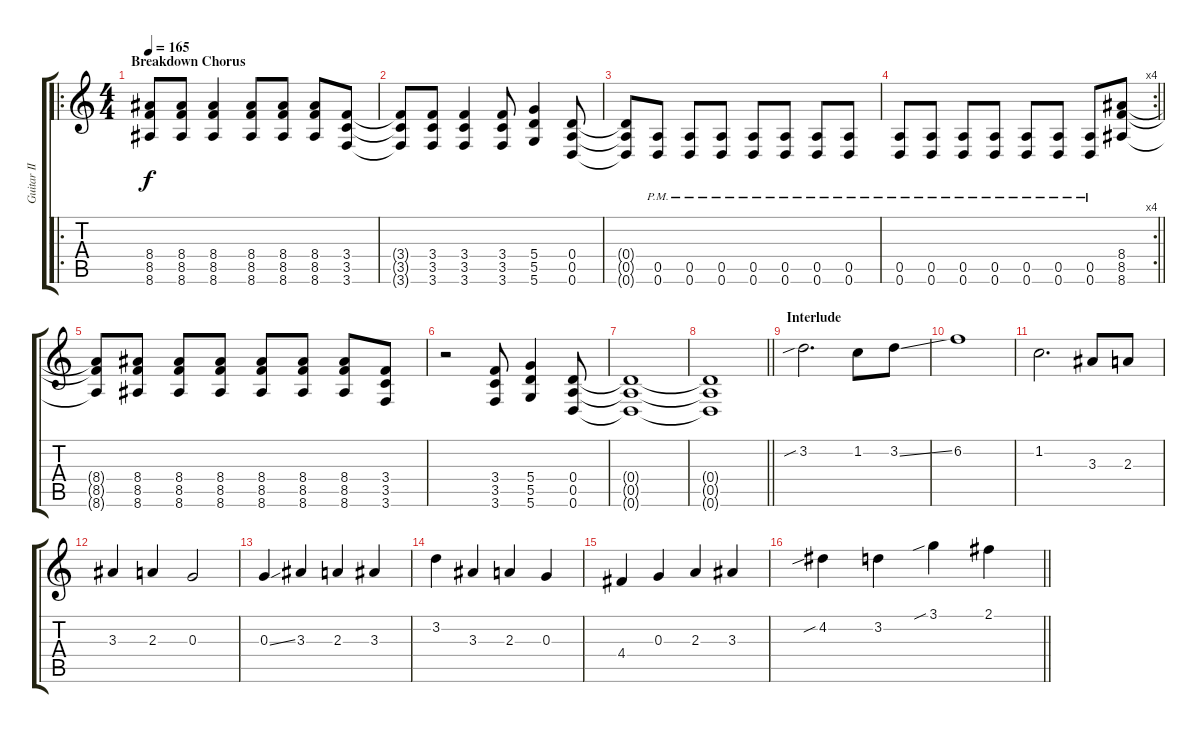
\track ("Guitar II" "Guitar II") {instrument distortionguitar}
\staff {score tabs}
\tuning (E4 B3 G3 D3 A2 D2) {hide}
\ro
\ts (4 4)
\section ("" "Breakdown Chorus")
\tempo 165
\clef g2
\ks c
(8.4 8.5 8.6).8{dy f} (8.4 8.5 8.6).8 (8.4 8.5 8.6).4 (8.4 8.5 8.6).8 (8.4 8.5 8.6).8 (8.4 8.5 8.6).8 (3.4 3.5 3.6).8 |
(3.4{t} 3.5{t} 3.6{t}).8 (3.4 3.5 3.6).8 (3.4 3.5 3.6).4 (3.4 3.5 3.6).8 (5.4 5.5 5.6).4 (0.4 0.5 0.6).8 |
(0.4{t} 0.5{t} 0.6{t}).8 (0.5{pm} 0.6{pm}).8 (0.5{pm} 0.6{pm}).8 (0.5{pm} 0.6{pm}).8 (0.5{pm} 0.6{pm}).8 (0.5{pm} 0.6{pm}).8 (0.5{pm} 0.6{pm}).8 (0.5{pm} 0.6{pm}).8 |
\rc 4
\barLineRight lightlight
(0.5{pm} 0.6{pm}).8 (0.5{pm} 0.6{pm}).8 (0.5{pm} 0.6{pm}).8 (0.5{pm} 0.6{pm}).8 (0.5{pm} 0.6{pm}).8 (0.5{pm} 0.6{pm}).8 (0.5{pm} 0.6{pm}).8 (8.4 8.5 8.6).8 |
(8.4{t} 8.5{t} 8.6{t}).8 (8.4 8.5 8.6).8 (8.4 8.5 8.6).8 (8.4 8.5 8.6).8 (8.4 8.5 8.6).8 (8.4 8.5 8.6).8 (8.4 8.5 8.6).8 (3.4 3.5 3.6).8 |
r.2 (3.4 3.5 3.6).8 (5.4 5.5 5.6).4 (0.4 0.5 0.6).8 |
(0.4{t} 0.5{t} 0.6{t}).1 |
\barLineRight lightlight
(0.4{t} 0.5{t} 0.6{t}).1 |
\section ("" "Interlude")
3.2{sib}.2{d} 1.2.8 3.2{ss}.8 |
6.2.1 |
1.2.2{d} 3.3.8 2.3.8 |
3.3.4 2.3.4 0.3.2 |
0.3{ss}.4 3.3.4 2.3.4 3.3.4 |
3.2.4 3.3.4 2.3.4 0.3.4 |
4.4.4 0.3.4 2.3.4 3.3.4 |
\barLineRight lightlight
4.2{sib}.4 3.2.4 3.1{sib}.4 2.1.4
